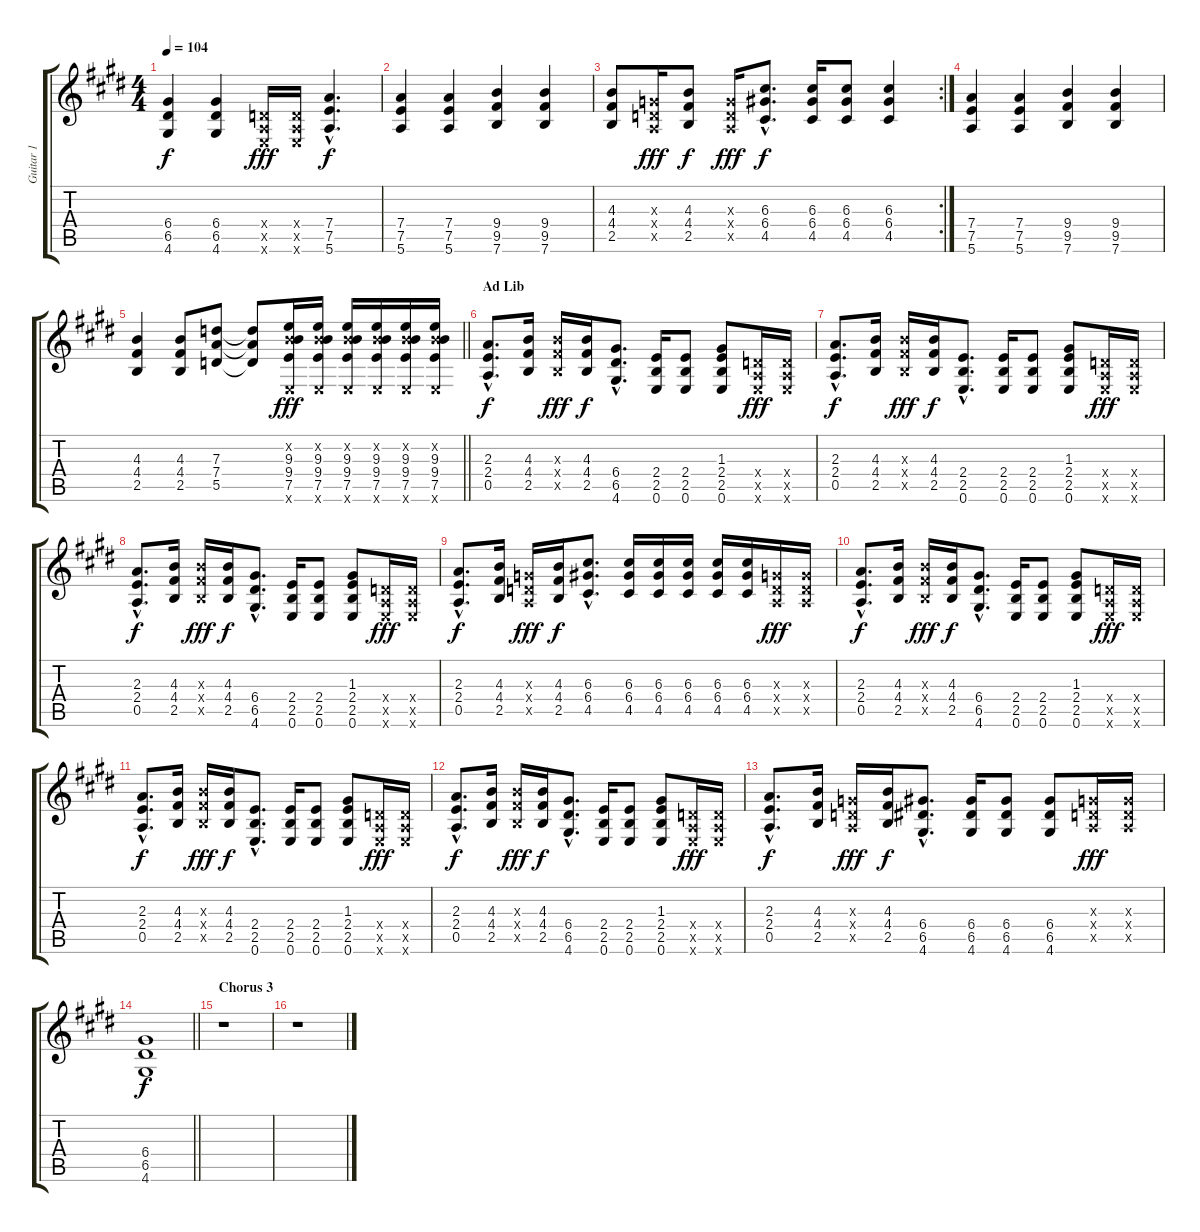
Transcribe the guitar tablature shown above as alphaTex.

\track ("Guitar 1" "Guitar 1") {instrument acousticguitarsteel}
\staff {score tabs}
\tuning (E4 B3 G3 D3 A2 E2) {hide}
\ts (4 4)
\tempo 104
\clef g2
\ks e
(6.4 6.5 4.6).4{dy f} (6.4 6.5 4.6).4 (0.4{x} 0.5{x} 0.6{x}).16{dy fff} (0.4{x} 0.5{x} 0.6{x}).16 (7.4{hac} 7.5{hac} 5.6{hac}).4{d dy f} |
(7.4 7.5 5.6).4 (7.4 7.5 5.6).4 (9.4 9.5 7.6).4 (9.4 9.5 7.6).4 |
\rc 2
(4.3 4.4 2.5).8 (0.3{x} 0.4{x} 0.5{x}).16{dy fff} (4.3 4.4 2.5).8{dy f} (0.3{x} 0.4{x} 0.5{x}).16{dy fff} (6.3{hac} 6.4{hac} 4.5{hac}).8{d dy f} (6.3 6.4 4.5).16 (6.3 6.4 4.5).8 (6.3 6.4 4.5).4 |
(7.4 7.5 5.6).4 (7.4 7.5 5.6).4 (9.4 9.5 7.6).4 (9.4 9.5 7.6).4 |
\barLineRight lightlight
(4.3 4.4 2.5).4 (4.3 4.4 2.5).8 (7.3 7.4 5.5).8 (7.3{t} 7.4{t} 5.5{t}).8 (0.2{x} 9.3 9.4 7.5 0.6{x}).16{dy fff} (0.2{x} 9.3 9.4 7.5 0.6{x}).16 (0.2{x} 9.3 9.4 7.5 0.6{x}).16 (0.2{x} 9.3 9.4 7.5 0.6{x}).16 (0.2{x} 9.3 9.4 7.5 0.6{x}).16 (0.2{x} 9.3 9.4 7.5 0.6{x}).16 |
\section ("" "Ad Lib")
(2.3{hac} 2.4{hac} 0.5{hac}).8{d dy f} (4.3 4.4 2.5).16 (4.3{x} 4.4{x} 2.5{x}).16{dy fff} (4.3 4.4 2.5).16{dy f} (6.4{hac} 6.5{hac} 4.6{hac}).8{d} (2.4 2.5 0.6).16 (2.4 2.5 0.6).8 (1.3 2.4 2.5 0.6).8 (0.4{x} 0.5{x} 0.6{x}).16{dy fff} (0.4{x} 0.5{x} 0.6{x}).16 |
(2.3{hac} 2.4{hac} 0.5{hac}).8{d dy f} (4.3 4.4 2.5).16 (4.3{x} 4.4{x} 2.5{x}).16{dy fff} (4.3 4.4 2.5).16{dy f} (2.4{hac} 2.5{hac} 0.6{hac}).8{d} (2.4 2.5 0.6).16 (2.4 2.5 0.6).8 (1.3 2.4 2.5 0.6).8 (0.4{x} 0.5{x} 0.6{x}).16{dy fff} (0.4{x} 0.5{x} 0.6{x}).16 |
(2.3{hac} 2.4{hac} 0.5{hac}).8{d dy f} (4.3 4.4 2.5).16 (4.3{x} 4.4{x} 2.5{x}).16{dy fff} (4.3 4.4 2.5).16{dy f} (6.4{hac} 6.5{hac} 4.6{hac}).8{d} (2.4 2.5 0.6).16 (2.4 2.5 0.6).8 (1.3 2.4 2.5 0.6).8 (0.4{x} 0.5{x} 0.6{x}).16{dy fff} (0.4{x} 0.5{x} 0.6{x}).16 |
(2.3{hac} 2.4{hac} 0.5{hac}).8{d dy f} (4.3 4.4 2.5).16 (0.3{x} 0.4{x} 0.5{x}).16{dy fff} (4.3 4.4 2.5).16{dy f} (6.3{hac} 6.4{hac} 4.5{hac}).8{d} (6.3 6.4 4.5).16 (6.3 6.4 4.5).16 (6.3 6.4 4.5).16 (6.3 6.4 4.5).16 (6.3 6.4 4.5).16 (0.3{x} 0.4{x} 0.5{x}).16{dy fff} (0.3{x} 0.4{x} 0.5{x}).16 |
(2.3{hac} 2.4{hac} 0.5{hac}).8{d dy f} (4.3 4.4 2.5).16 (4.3{x} 4.4{x} 2.5{x}).16{dy fff} (4.3 4.4 2.5).16{dy f} (6.4{hac} 6.5{hac} 4.6{hac}).8{d} (2.4 2.5 0.6).16 (2.4 2.5 0.6).8 (1.3 2.4 2.5 0.6).8 (0.4{x} 0.5{x} 0.6{x}).16{dy fff} (0.4{x} 0.5{x} 0.6{x}).16 |
(2.3{hac} 2.4{hac} 0.5{hac}).8{d dy f} (4.3 4.4 2.5).16 (4.3{x} 4.4{x} 2.5{x}).16{dy fff} (4.3 4.4 2.5).16{dy f} (2.4{hac} 2.5{hac} 0.6{hac}).8{d} (2.4 2.5 0.6).16 (2.4 2.5 0.6).8 (1.3 2.4 2.5 0.6).8 (0.4{x} 0.5{x} 0.6{x}).16{dy fff} (0.4{x} 0.5{x} 0.6{x}).16 |
(2.3{hac} 2.4{hac} 0.5{hac}).8{d dy f} (4.3 4.4 2.5).16 (4.3{x} 4.4{x} 2.5{x}).16{dy fff} (4.3 4.4 2.5).16{dy f} (6.4{hac} 6.5{hac} 4.6{hac}).8{d} (2.4 2.5 0.6).16 (2.4 2.5 0.6).8 (1.3 2.4 2.5 0.6).8 (0.4{x} 0.5{x} 0.6{x}).16{dy fff} (0.4{x} 0.5{x} 0.6{x}).16 |
(2.3{hac} 2.4{hac} 0.5{hac}).8{d dy f} (4.3 4.4 2.5).16 (0.3{x} 0.4{x} 0.5{x}).16{dy fff} (4.3 4.4 2.5).16{dy f} (6.4{hac} 6.5{hac} 4.6{hac}).8{d} (6.4 6.5 4.6).16 (6.4 6.5 4.6).8 (6.4 6.5 4.6).8 (0.3{x} 0.4{x} 0.5{x}).16{dy fff} (0.3{x} 0.4{x} 0.5{x}).16 |
\barLineRight lightlight
(6.4 6.5 4.6).1{dy f} |
\section ("" "Chorus 3")
r.1 |
r.1
